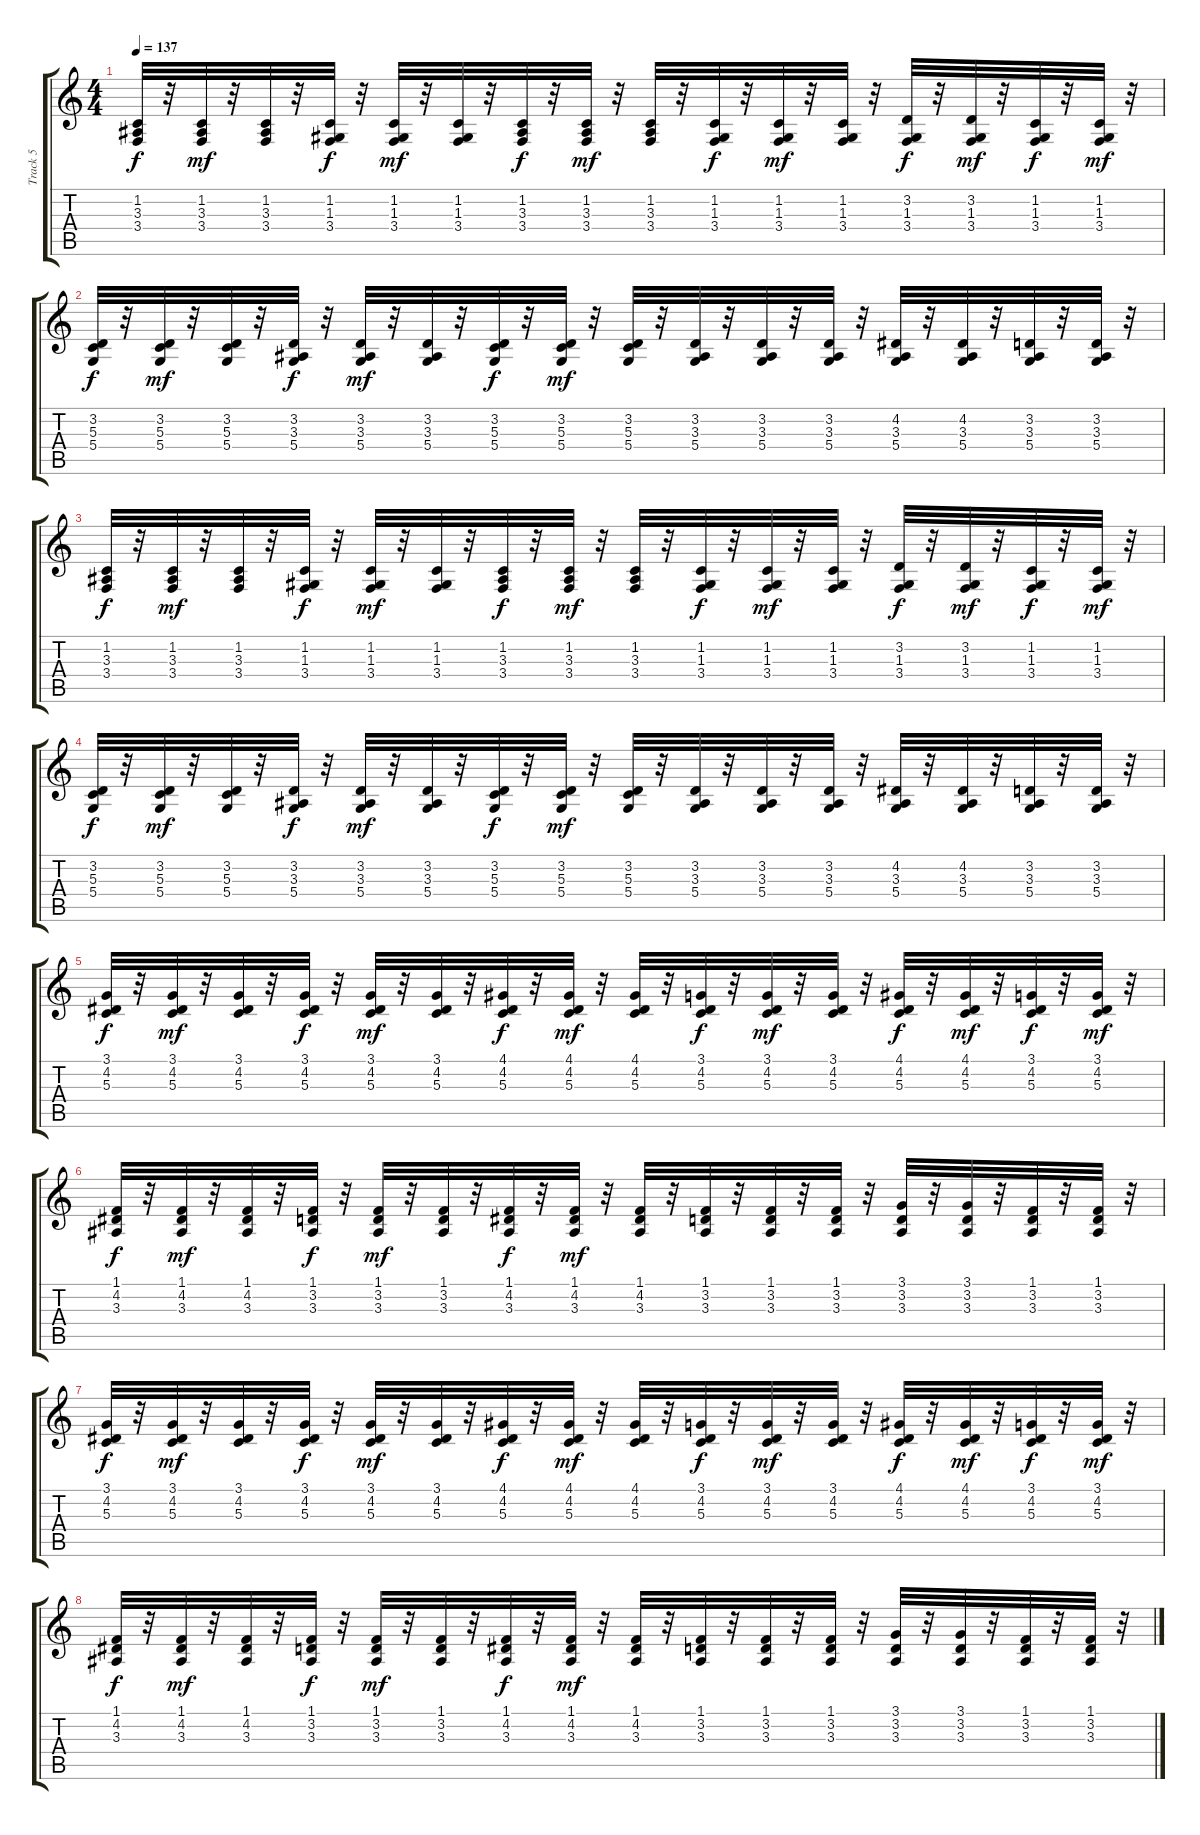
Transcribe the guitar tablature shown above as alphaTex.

\track ("Track 5" "Track 5") {instrument lead1square}
\staff {score tabs}
\tuning (E4 B3 G3 D3 A2 E2) {hide}
\ts (4 4)
\tempo 137
\clef g2
\ks c
(1.2 3.3 3.4).32{dy f} r.32 (1.2 3.3 3.4).32{dy mf} r.32 (1.2 3.3 3.4).32 r.32 (1.2 1.3 3.4).32{dy f} r.32 (1.2 1.3 3.4).32{dy mf} r.32 (1.2 1.3 3.4).32 r.32 (1.2 3.3 3.4).32{dy f} r.32 (1.2 3.3 3.4).32{dy mf} r.32 (1.2 3.3 3.4).32 r.32 (1.2 1.3 3.4).32{dy f} r.32 (1.2 1.3 3.4).32{dy mf} r.32 (1.2 1.3 3.4).32 r.32 (3.2 1.3 3.4).32{dy f} r.32 (3.2 1.3 3.4).32{dy mf} r.32 (1.2 1.3 3.4).32{dy f} r.32 (1.2 1.3 3.4).32{dy mf} r.32 |
(3.2 5.3 5.4).32{dy f} r.32 (3.2 5.3 5.4).32{dy mf} r.32 (3.2 5.3 5.4).32 r.32 (3.2 3.3 5.4).32{dy f} r.32 (3.2 3.3 5.4).32{dy mf} r.32 (3.2 3.3 5.4).32 r.32 (3.2 5.3 5.4).32{dy f} r.32 (3.2 5.3 5.4).32{dy mf} r.32 (3.2 5.3 5.4).32 r.32 (3.2 3.3 5.4).32 r.32 (3.2 3.3 5.4).32 r.32 (3.2 3.3 5.4).32 r.32 (4.2 3.3 5.4).32 r.32 (4.2 3.3 5.4).32 r.32 (3.2 3.3 5.4).32 r.32 (3.2 3.3 5.4).32 r.32 |
(1.2 3.3 3.4).32{dy f} r.32 (1.2 3.3 3.4).32{dy mf} r.32 (1.2 3.3 3.4).32 r.32 (1.2 1.3 3.4).32{dy f} r.32 (1.2 1.3 3.4).32{dy mf} r.32 (1.2 1.3 3.4).32 r.32 (1.2 3.3 3.4).32{dy f} r.32 (1.2 3.3 3.4).32{dy mf} r.32 (1.2 3.3 3.4).32 r.32 (1.2 1.3 3.4).32{dy f} r.32 (1.2 1.3 3.4).32{dy mf} r.32 (1.2 1.3 3.4).32 r.32 (3.2 1.3 3.4).32{dy f} r.32 (3.2 1.3 3.4).32{dy mf} r.32 (1.2 1.3 3.4).32{dy f} r.32 (1.2 1.3 3.4).32{dy mf} r.32 |
(3.2 5.3 5.4).32{dy f} r.32 (3.2 5.3 5.4).32{dy mf} r.32 (3.2 5.3 5.4).32 r.32 (3.2 3.3 5.4).32{dy f} r.32 (3.2 3.3 5.4).32{dy mf} r.32 (3.2 3.3 5.4).32 r.32 (3.2 5.3 5.4).32{dy f} r.32 (3.2 5.3 5.4).32{dy mf} r.32 (3.2 5.3 5.4).32 r.32 (3.2 3.3 5.4).32 r.32 (3.2 3.3 5.4).32 r.32 (3.2 3.3 5.4).32 r.32 (4.2 3.3 5.4).32 r.32 (4.2 3.3 5.4).32 r.32 (3.2 3.3 5.4).32 r.32 (3.2 3.3 5.4).32 r.32 |
(3.1 4.2 5.3).32{dy f} r.32 (3.1 4.2 5.3).32{dy mf} r.32 (3.1 4.2 5.3).32 r.32 (3.1 4.2 5.3).32{dy f} r.32 (3.1 4.2 5.3).32{dy mf} r.32 (3.1 4.2 5.3).32 r.32 (4.1 4.2 5.3).32{dy f} r.32 (4.1 4.2 5.3).32{dy mf} r.32 (4.1 4.2 5.3).32 r.32 (3.1 4.2 5.3).32{dy f} r.32 (3.1 4.2 5.3).32{dy mf} r.32 (3.1 4.2 5.3).32 r.32 (4.1 4.2 5.3).32{dy f} r.32 (4.1 4.2 5.3).32{dy mf} r.32 (3.1 4.2 5.3).32{dy f} r.32 (3.1 4.2 5.3).32{dy mf} r.32 |
(1.1 4.2 3.3).32{dy f} r.32 (1.1 4.2 3.3).32{dy mf} r.32 (1.1 4.2 3.3).32 r.32 (1.1 3.2 3.3).32{dy f} r.32 (1.1 3.2 3.3).32{dy mf} r.32 (1.1 3.2 3.3).32 r.32 (1.1 4.2 3.3).32{dy f} r.32 (1.1 4.2 3.3).32{dy mf} r.32 (1.1 4.2 3.3).32 r.32 (1.1 3.2 3.3).32 r.32 (1.1 3.2 3.3).32 r.32 (1.1 3.2 3.3).32 r.32 (3.1 3.2 3.3).32 r.32 (3.1 3.2 3.3).32 r.32 (1.1 3.2 3.3).32 r.32 (1.1 3.2 3.3).32 r.32 |
(3.1 4.2 5.3).32{dy f} r.32 (3.1 4.2 5.3).32{dy mf} r.32 (3.1 4.2 5.3).32 r.32 (3.1 4.2 5.3).32{dy f} r.32 (3.1 4.2 5.3).32{dy mf} r.32 (3.1 4.2 5.3).32 r.32 (4.1 4.2 5.3).32{dy f} r.32 (4.1 4.2 5.3).32{dy mf} r.32 (4.1 4.2 5.3).32 r.32 (3.1 4.2 5.3).32{dy f} r.32 (3.1 4.2 5.3).32{dy mf} r.32 (3.1 4.2 5.3).32 r.32 (4.1 4.2 5.3).32{dy f} r.32 (4.1 4.2 5.3).32{dy mf} r.32 (3.1 4.2 5.3).32{dy f} r.32 (3.1 4.2 5.3).32{dy mf} r.32 |
(1.1 4.2 3.3).32{dy f} r.32 (1.1 4.2 3.3).32{dy mf} r.32 (1.1 4.2 3.3).32 r.32 (1.1 3.2 3.3).32{dy f} r.32 (1.1 3.2 3.3).32{dy mf} r.32 (1.1 3.2 3.3).32 r.32 (1.1 4.2 3.3).32{dy f} r.32 (1.1 4.2 3.3).32{dy mf} r.32 (1.1 4.2 3.3).32 r.32 (1.1 3.2 3.3).32 r.32 (1.1 3.2 3.3).32 r.32 (1.1 3.2 3.3).32 r.32 (3.1 3.2 3.3).32 r.32 (3.1 3.2 3.3).32 r.32 (1.1 3.2 3.3).32 r.32 (1.1 3.2 3.3).32 r.32
